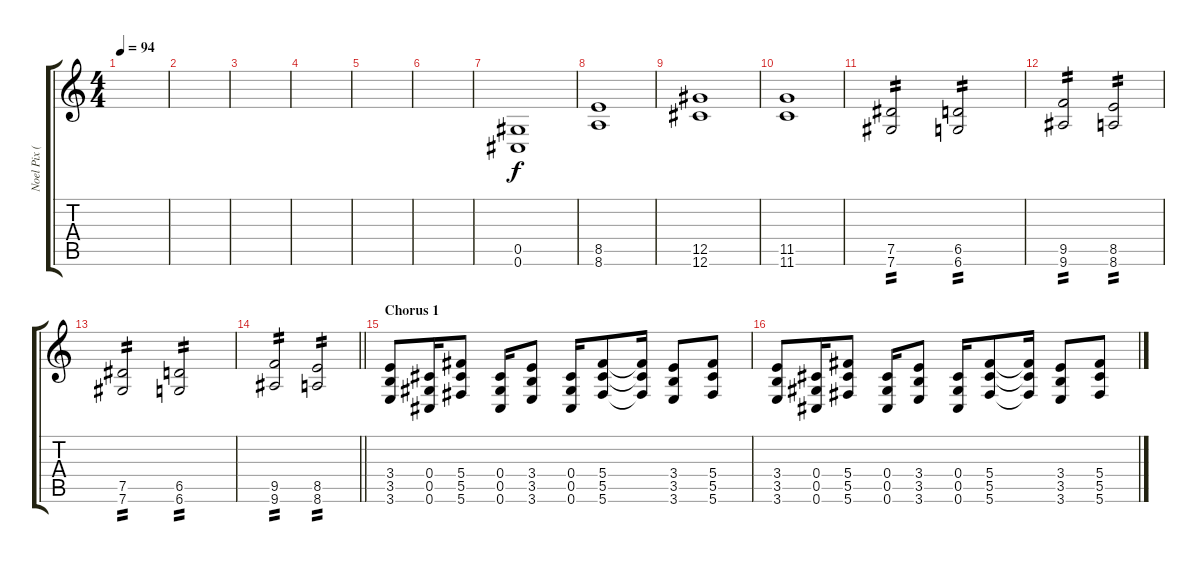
\track ("Noel Pix ( distortion )" "Noel Pix (") {instrument distortionguitar}
\staff {score tabs}
\tuning (Eb4 Bb3 Gb3 Db3 Ab2 Db2) {hide}
\ts (4 4)
\tempo 94
\clef g2
\ks c
|
|
|
|
|
|
(0.5 0.6).1{dy f volume 10} |
(8.5 8.6).1 |
(12.5 12.6).1 |
(11.5 11.6).1 |
(7.5 7.6).2{tp 2 volume 13} (6.5 6.6).2{tp 2} |
(9.5 9.6).2{tp 2} (8.5 8.6).2{tp 2} |
(7.5 7.6).2{tp 2} (6.5 6.6).2{tp 2} |
\barLineRight lightlight
(9.5 9.6).2{tp 2} (8.5 8.6).2{tp 2} |
\section ("" "Chorus 1")
(3.4 3.5 3.6).8 (0.4 0.5 0.6).16 (5.4 5.5 5.6).8 (0.4 0.5 0.6).16 (3.4 3.5 3.6).8 (0.4 0.5 0.6).16 (5.4 5.5 5.6).8 (5.4{t} 5.5{t} 5.6{t}).16 (3.4 3.5 3.6).8 (5.4 5.5 5.6).8 |
(3.4 3.5 3.6).8 (0.4 0.5 0.6).16 (5.4 5.5 5.6).8 (0.4 0.5 0.6).16 (3.4 3.5 3.6).8 (0.4 0.5 0.6).16 (5.4 5.5 5.6).8 (5.4{t} 5.5{t} 5.6{t}).16 (3.4 3.5 3.6).8 (5.4 5.5 5.6).8
